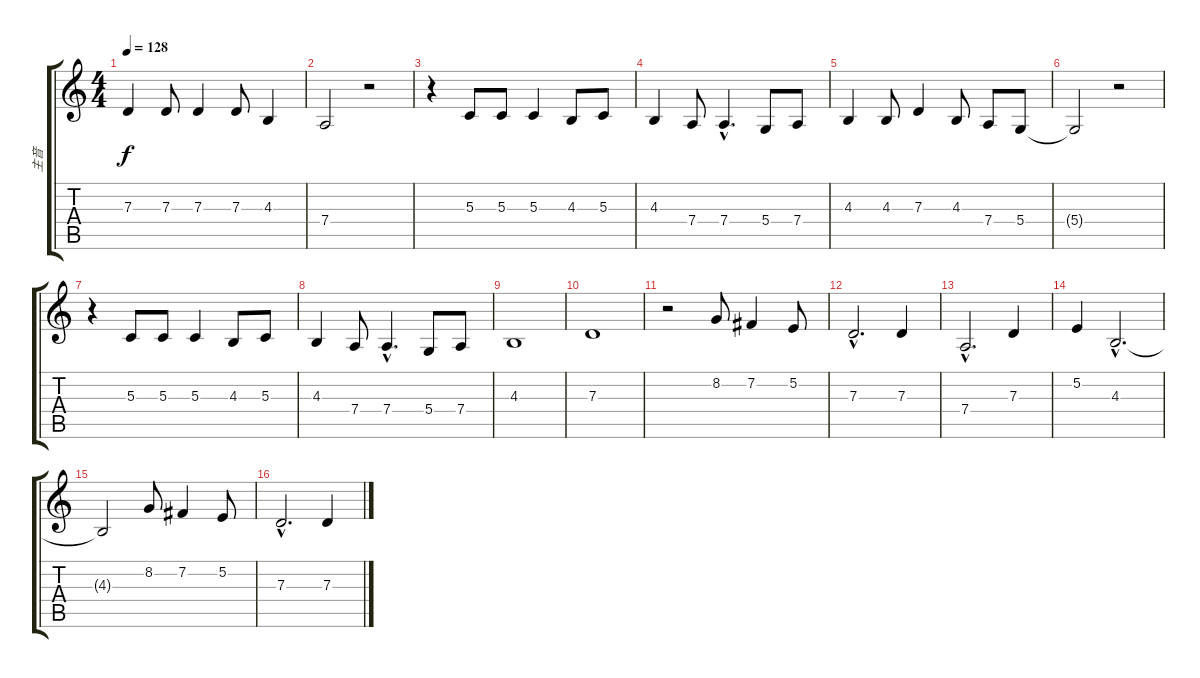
\track ("主音" "主音") {instrument synthbrass1}
\staff {score tabs}
\tuning (E4 B3 G3 D3 A2 E2) {hide}
\ts (4 4)
\tempo 128
\clef g2
\ks c
7.3.4{dy f} 7.3.8 7.3.4 7.3.8 4.3.4 |
7.4.2 r.2 |
r.4 5.3.8 5.3.8 5.3.4 4.3.8 5.3.8 |
4.3.4 7.4.8 7.4{hac}.4{d} 5.4.8 7.4.8 |
4.3.4 4.3.8 7.3.4 4.3.8 7.4.8 5.4.8 |
5.4{t}.2 r.2 |
r.4 5.3.8 5.3.8 5.3.4 4.3.8 5.3.8 |
4.3.4 7.4.8 7.4{hac}.4{d} 5.4.8 7.4.8 |
4.3.1 |
7.3.1 |
r.2 8.2.8 7.2.4 5.2.8 |
7.3{hac}.2{d} 7.3.4 |
7.4{hac}.2{d} 7.3.4 |
5.2.4 4.3{hac}.2{d} |
4.3{t}.2 8.2.8 7.2.4 5.2.8 |
7.3{hac}.2{d} 7.3.4
